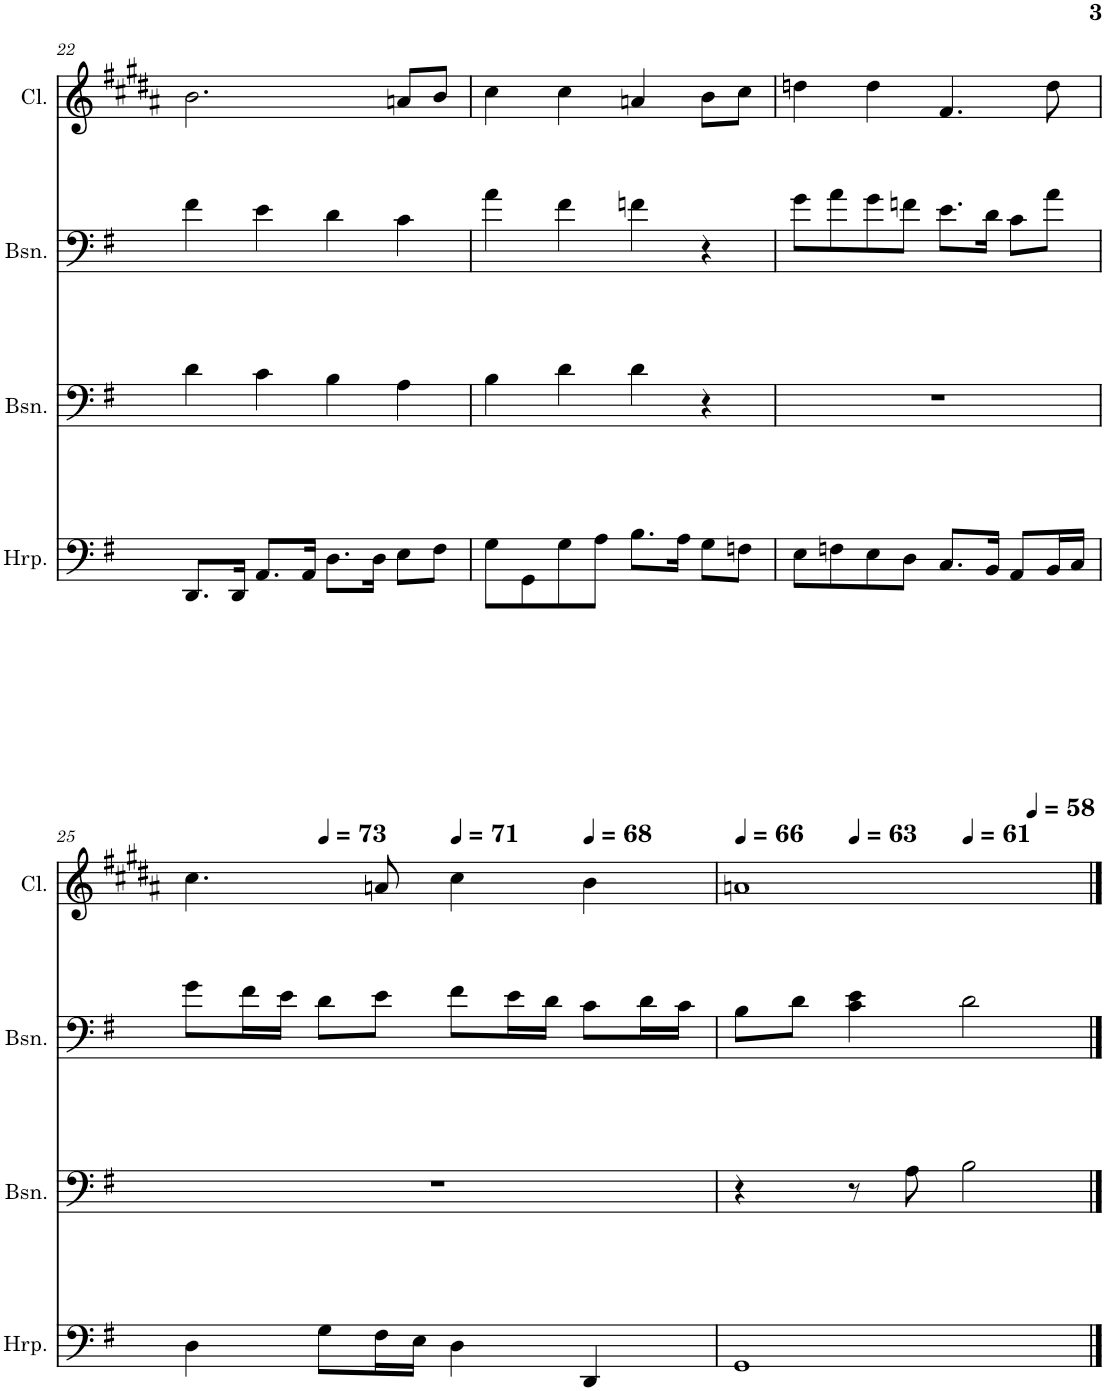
**kern	**kern	**kern	**kern
*part4	*part3	*part2	*part1
*staff4	*staff3	*staff2	*staff1
*I"Harp	*I"Bassoon	*I"Bassoon	*I"Clarinet
*I'Hrp.	*I'Bsn.	*I'Bsn.	*I'Cl.
!!LO:PB:g=z
*clefF4	*clefF4	*clefF4	*clefG2
*	*	*	*Trd1c2
*k[f#]	*k[f#]	*k[f#]	*k[f#c#g#d#a#]
*M4/4	*M4/4	*M4/4	*M4/4
=22	=22	=22	=22
8.DD/L	4d\	4f#\	2.b\
16DD/Jk	.	.	.
8.AA/L	4c\	4e\	.
16AA/Jk	.	.	.
8.D\L	4B\	4d\	.
16D\Jk	.	.	.
8E\L	4A\	4c\	8an/L
8F#\J	.	.	8b/J
=23	=23	=23	=23
8G\L	4B\	4a\	4cc#\
8GG\	.	.	.
8G\	4d\	4f#\	4cc#\
8A\J	.	.	.
8.B\L	4d\	4fn\	4an/
16A\Jk	.	.	.
8G\L	4r	4r	8b\L
8Fn\J	.	.	8cc#\J
=24	=24	=24	=24
8E\L	1r	8g\L	4ddn\
8Fn\	.	8a\	.
8E\	.	8g\	4dd\
8D\J	.	8fn\J	.
8.C/L	.	8.e\L	4.f#/
16BB/Jk	.	16d\Jk	.
8AA/L	.	8c\L	.
16BB/L	.	8a\J	8dd\
16C/JJ	.	.	.
!!LO:LB:g=z
=25	=25	=25	=25
*	*	*	*^
4D\	1r	8g\L	4.cc#\	4ryy
.	.	16f#\L	.	.
.	.	16e\JJ	.	.
*	*	*	*MM73	*
8G\L	.	8d\L	.	2.ryy
16F#\L	.	8e\J	8an/	.
16E\JJ	.	.	.	.
*	*	*	*MM71	*
4D\	.	8f#\L	4cc#\	.
.	.	16e\L	.	.
.	.	16d\JJ	.	.
*	*	*	*MM68	*
4DD/	.	8c\L	4b\	.
.	.	16d\L	.	.
.	.	16c\JJ	.	.
*	*	*	*v	*v
=26	=26	=26	=26
*	*	*	*MM66
*	*	*	*^
*	*	*	*	*^
*	*	*	*	*	*^
1GG	4r	8B\L	1an	4ryy	2ryy	2.ryy
.	.	8d\J	.	.	.	.
*	*	*	*MM63	*	*	*
.	8r	4c\ 4e\	.	2.ryy	.	.
.	8A\	.	.	.	.	.
*	*	*	*MM61	*	*	*
.	2B\	2d\	.	.	2ryy	.
*	*	*	*MM58	*	*	*
.	.	.	.	.	.	4ryy
*	*	*	*v	*v	*v	*v
==	==	==	==
*-	*-	*-	*-
